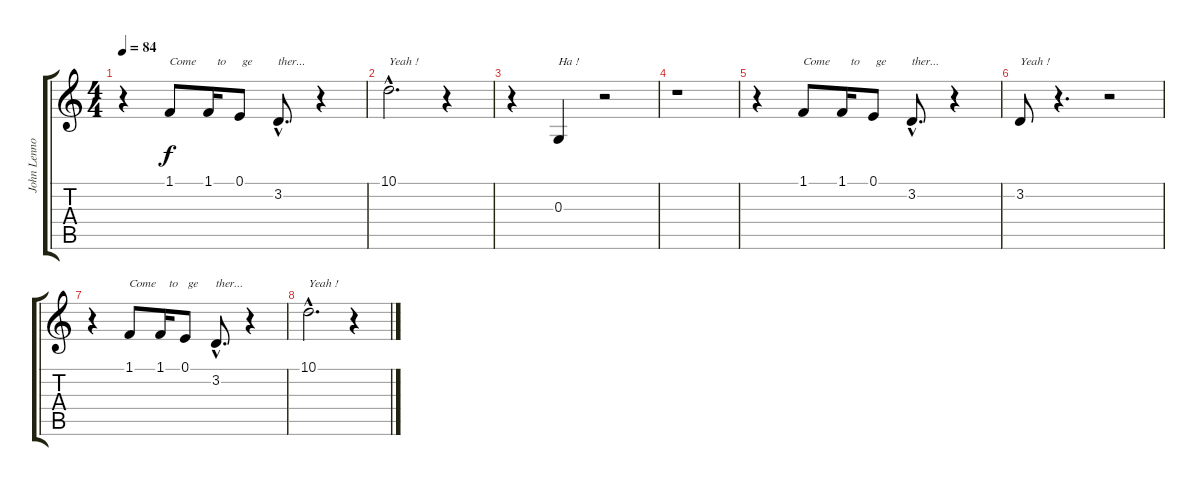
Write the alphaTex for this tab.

\track ("John Lennon" "John Lenno") {instrument tenorsax}
\staff {score tabs}
\tuning (E4 B3 G3 D3 A2 E2) {hide}
\ts (4 4)
\tempo 84
\clef g2
\ks c
r.4{dy f} 1.1.8{txt "Come"} 1.1.16{txt "   to"} 0.1.8{txt " ge"} 3.2{hac}.8{d txt "ther..."} r.4 |
10.1{hac}.2{d txt "Yeah !"} r.4 |
r.4 0.3.4{txt "Ha !"} r.2 |
r.1 |
r.4 1.1.8{txt "Come"} 1.1.16{txt "   to"} 0.1.8{txt " ge"} 3.2{hac}.8{d txt "ther..."} r.4 |
3.2.8{txt "Yeah !"} r.4{d} r.2 |
r.4{volume 0} 1.1.8{txt "Come"} 1.1.16{txt "   to"} 0.1.8{txt " ge"} 3.2{hac}.8{d txt "ther..."} r.4 |
10.1{hac}.2{d txt "Yeah !"} r.4
